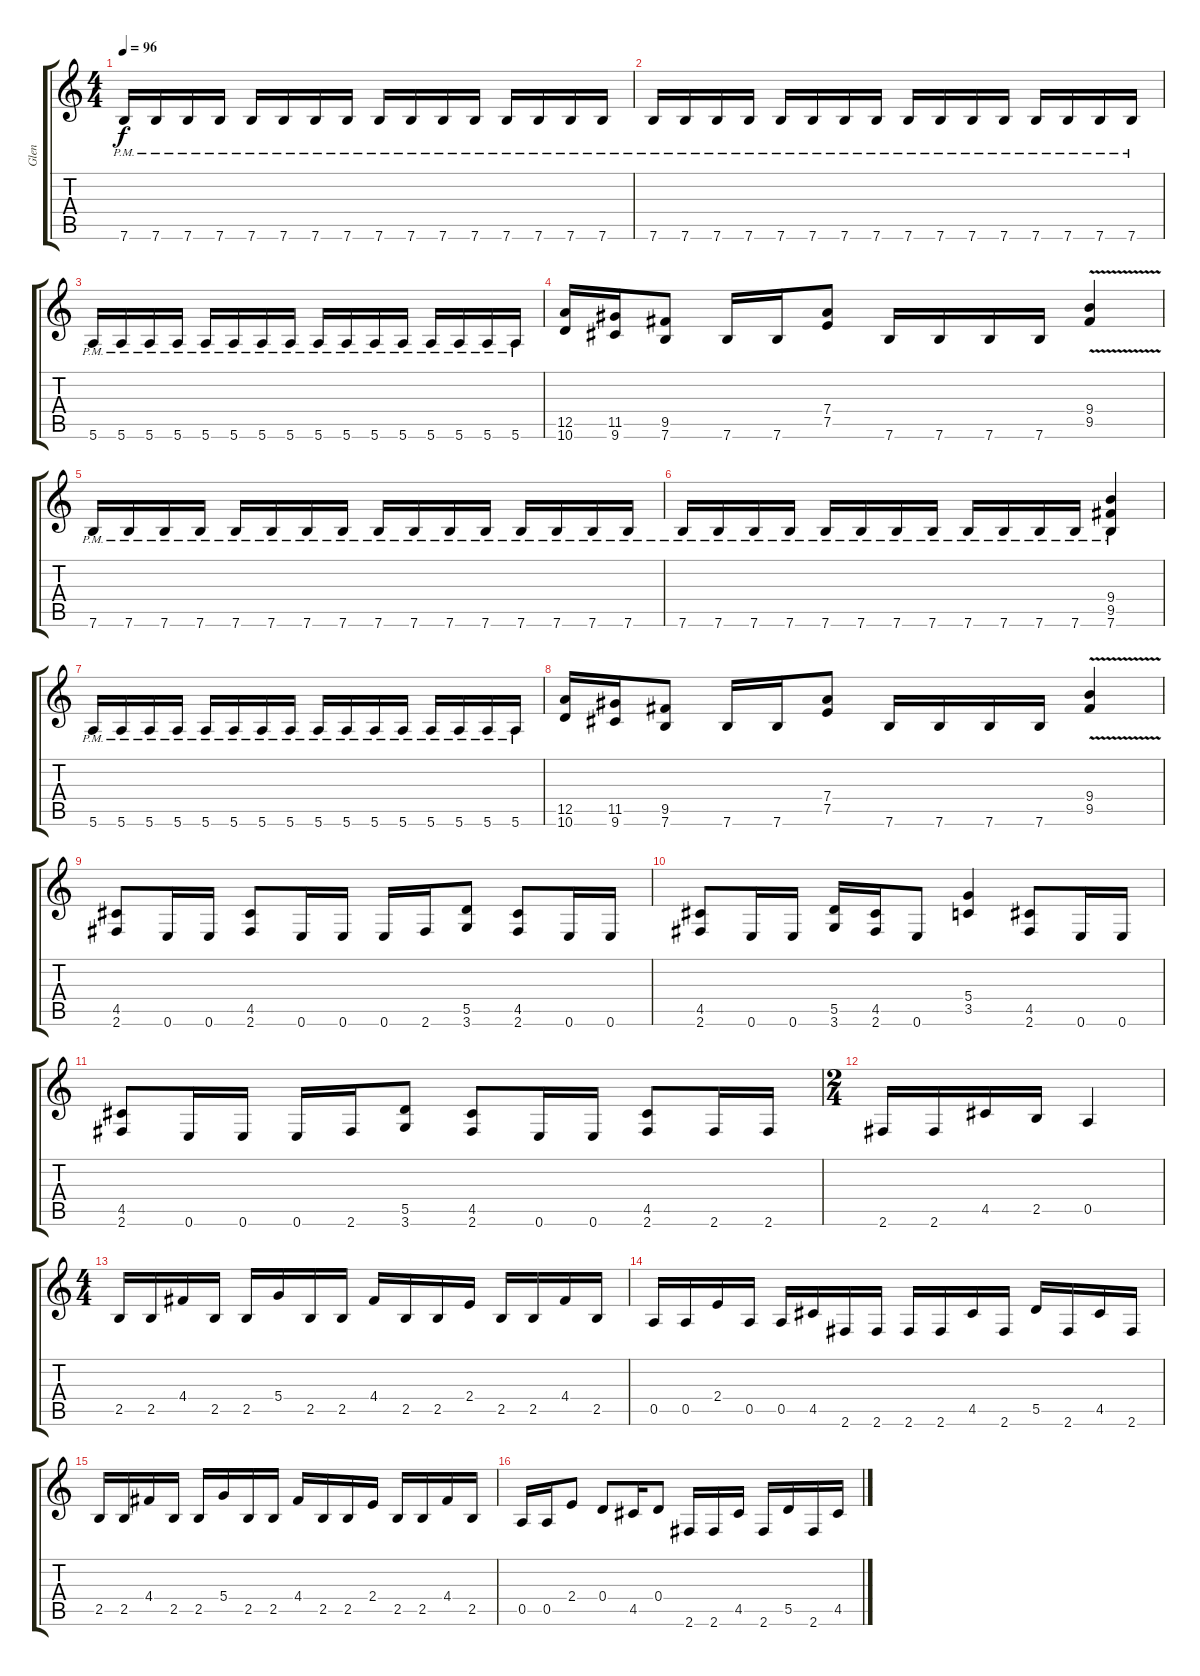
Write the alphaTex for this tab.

\track ("Glen" "Glen") {instrument distortionguitar}
\staff {score tabs}
\tuning (E4 B3 G3 D3 A2 E2) {hide}
\ts (4 4)
\tempo 96
\clef g2
\ks c
7.6{pm}.16{dy f} 7.6{pm}.16 7.6{pm}.16 7.6{pm}.16 7.6{pm}.16 7.6{pm}.16 7.6{pm}.16 7.6{pm}.16 7.6{pm}.16 7.6{pm}.16 7.6{pm}.16 7.6{pm}.16 7.6{pm}.16 7.6{pm}.16 7.6{pm}.16 7.6{pm}.16 |
7.6{pm}.16 7.6{pm}.16 7.6{pm}.16 7.6{pm}.16 7.6{pm}.16 7.6{pm}.16 7.6{pm}.16 7.6{pm}.16 7.6{pm}.16 7.6{pm}.16 7.6{pm}.16 7.6{pm}.16 7.6{pm}.16 7.6{pm}.16 7.6{pm}.16 7.6{pm}.16 |
5.6{pm}.16 5.6{pm}.16 5.6{pm}.16 5.6{pm}.16 5.6{pm}.16 5.6{pm}.16 5.6{pm}.16 5.6{pm}.16 5.6{pm}.16 5.6{pm}.16 5.6{pm}.16 5.6{pm}.16 5.6{pm}.16 5.6{pm}.16 5.6{pm}.16 5.6{pm}.16 |
(12.5 10.6).16 (11.5 9.6).16 (9.5 7.6).8 7.6.16 7.6.16 (7.4 7.5).8 7.6.16 7.6.16 7.6.16 7.6.16 (9.4{v} 9.5{v}).4 |
7.6{pm}.16 7.6{pm}.16 7.6{pm}.16 7.6{pm}.16 7.6{pm}.16 7.6{pm}.16 7.6{pm}.16 7.6{pm}.16 7.6{pm}.16 7.6{pm}.16 7.6{pm}.16 7.6{pm}.16 7.6{pm}.16 7.6{pm}.16 7.6{pm}.16 7.6{pm}.16 |
7.6{pm}.16 7.6{pm}.16 7.6{pm}.16 7.6{pm}.16 7.6{pm}.16 7.6{pm}.16 7.6{pm}.16 7.6{pm}.16 7.6{pm}.16 7.6{pm}.16 7.6{pm}.16 7.6{pm}.16 (9.4 9.5 7.6{pm}).4 |
5.6{pm}.16 5.6{pm}.16 5.6{pm}.16 5.6{pm}.16 5.6{pm}.16 5.6{pm}.16 5.6{pm}.16 5.6{pm}.16 5.6{pm}.16 5.6{pm}.16 5.6{pm}.16 5.6{pm}.16 5.6{pm}.16 5.6{pm}.16 5.6{pm}.16 5.6{pm}.16 |
(12.5 10.6).16 (11.5 9.6).16 (9.5 7.6).8 7.6.16 7.6.16 (7.4 7.5).8 7.6.16 7.6.16 7.6.16 7.6.16 (9.4{v} 9.5{v}).4 |
(4.5 2.6).8 0.6.16 0.6.16 (4.5 2.6).8 0.6.16 0.6.16 0.6.16 2.6.16 (5.5 3.6).8 (4.5 2.6).8 0.6.16 0.6.16 |
(4.5 2.6).8 0.6.16 0.6.16 (5.5 3.6).16 (4.5 2.6).16 0.6.8 (5.4 3.5).4 (4.5 2.6).8 0.6.16 0.6.16 |
(4.5 2.6).8 0.6.16 0.6.16 0.6.16 2.6.16 (5.5 3.6).8 (4.5 2.6).8 0.6.16 0.6.16 (4.5 2.6).8 2.6.16 2.6.16 |
\ts (2 4)
2.6.16 2.6.16 4.5.16 2.5.16 0.5.4 |
\ts (4 4)
2.5.16 2.5.16 4.4.16 2.5.16 2.5.16 5.4.16 2.5.16 2.5.16 4.4.16 2.5.16 2.5.16 2.4.16 2.5.16 2.5.16 4.4.16 2.5.16 |
0.5.16 0.5.16 2.4.16 0.5.16 0.5.16 4.5.16 2.6.16 2.6.16 2.6.16 2.6.16 4.5.16 2.6.16 5.5.16 2.6.16 4.5.16 2.6.16 |
2.5.16 2.5.16 4.4.16 2.5.16 2.5.16 5.4.16 2.5.16 2.5.16 4.4.16 2.5.16 2.5.16 2.4.16 2.5.16 2.5.16 4.4.16 2.5.16 |
0.5.16 0.5.16 2.4.8 0.4.8 4.5.16 0.4.8 2.6.16 2.6.16 4.5.16 2.6.16 5.5.16 2.6.16 4.5.16
